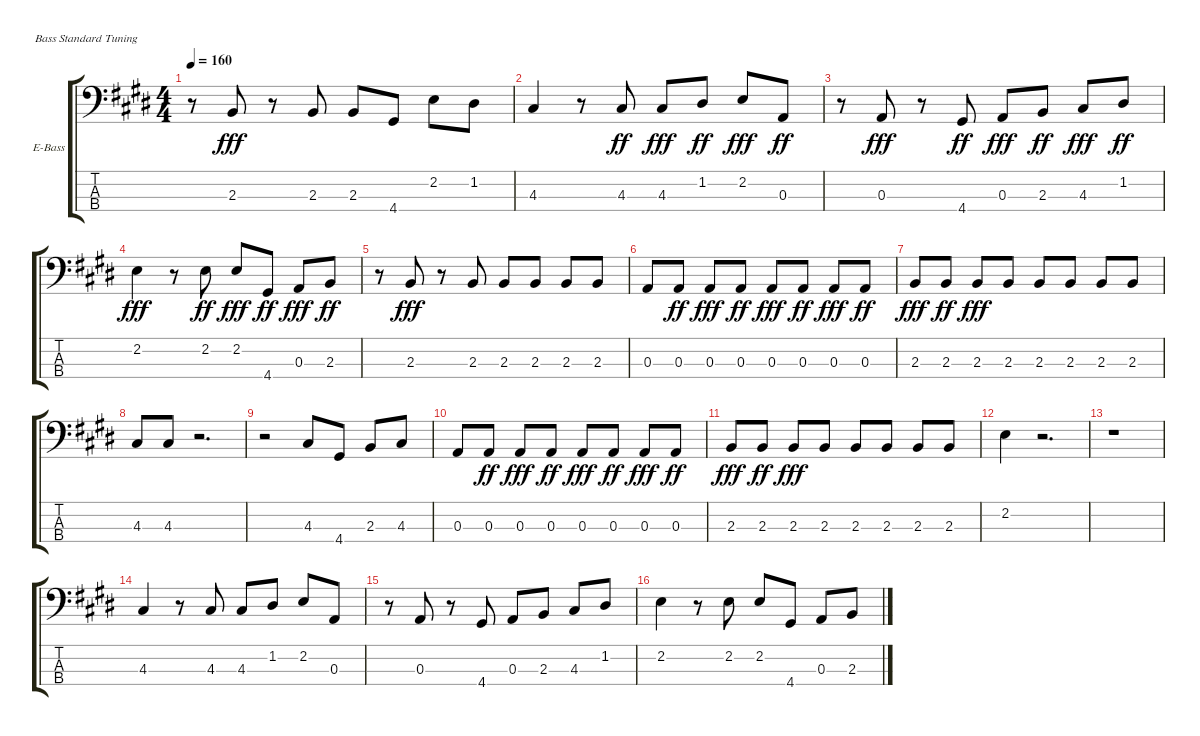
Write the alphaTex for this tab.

\bracketExtendMode groupsimilarinstruments
\firstSystemTrackNameOrientation horizontal
\otherSystemsTrackNameOrientation horizontal
\track ("Bass" "E-Bass") {instrument electricbasspick}
\staff {score tabs}
\tuning (G2 D2 A1 E1)
\ts (4 4)
\tempo 160
\clef f4
\ks e
r.8{dy ff} 2.3.8{dy fff} r.8 2.3.8 2.3.8 4.4.8 2.2.8 1.2.8 |
4.3.4 r.8 4.3.8{dy ff} 4.3.8{dy fff} 1.2.8{dy ff} 2.2.8{dy fff} 0.3.8{dy ff} |
r.8 0.3.8{dy fff} r.8 4.4.8{dy ff} 0.3.8{dy fff} 2.3.8{dy ff} 4.3.8{dy fff} 1.2.8{dy ff} |
2.2.4{dy fff} r.8 2.2.8{dy ff} 2.2.8{dy fff} 4.4.8{dy ff} 0.3.8{dy fff} 2.3.8{dy ff} |
r.8 2.3.8{dy fff} r.8 2.3.8 2.3.8 2.3.8 2.3.8 2.3.8 |
0.3.8 0.3.8{dy ff} 0.3.8{dy fff} 0.3.8{dy ff} 0.3.8{dy fff} 0.3.8{dy ff} 0.3.8{dy fff} 0.3.8{dy ff} |
2.3.8{dy fff} 2.3.8{dy ff} 2.3.8{dy fff} 2.3.8 2.3.8 2.3.8 2.3.8 2.3.8 |
4.3.8 4.3.8 r.2{d} |
r.2 4.3.8 4.4.8 2.3.8 4.3.8 |
0.3.8 0.3.8{dy ff} 0.3.8{dy fff} 0.3.8{dy ff} 0.3.8{dy fff} 0.3.8{dy ff} 0.3.8{dy fff} 0.3.8{dy ff} |
2.3.8{dy fff} 2.3.8{dy ff} 2.3.8{dy fff} 2.3.8 2.3.8 2.3.8 2.3.8 2.3.8 |
2.2.4 r.2{d} |
r.1 |
4.3.4 r.8 4.3.8 4.3.8 1.2.8 2.2.8 0.3.8 |
r.8 0.3.8 r.8 4.4.8 0.3.8 2.3.8 4.3.8 1.2.8 |
2.2.4 r.8 2.2.8 2.2.8 4.4.8 0.3.8 2.3.8
